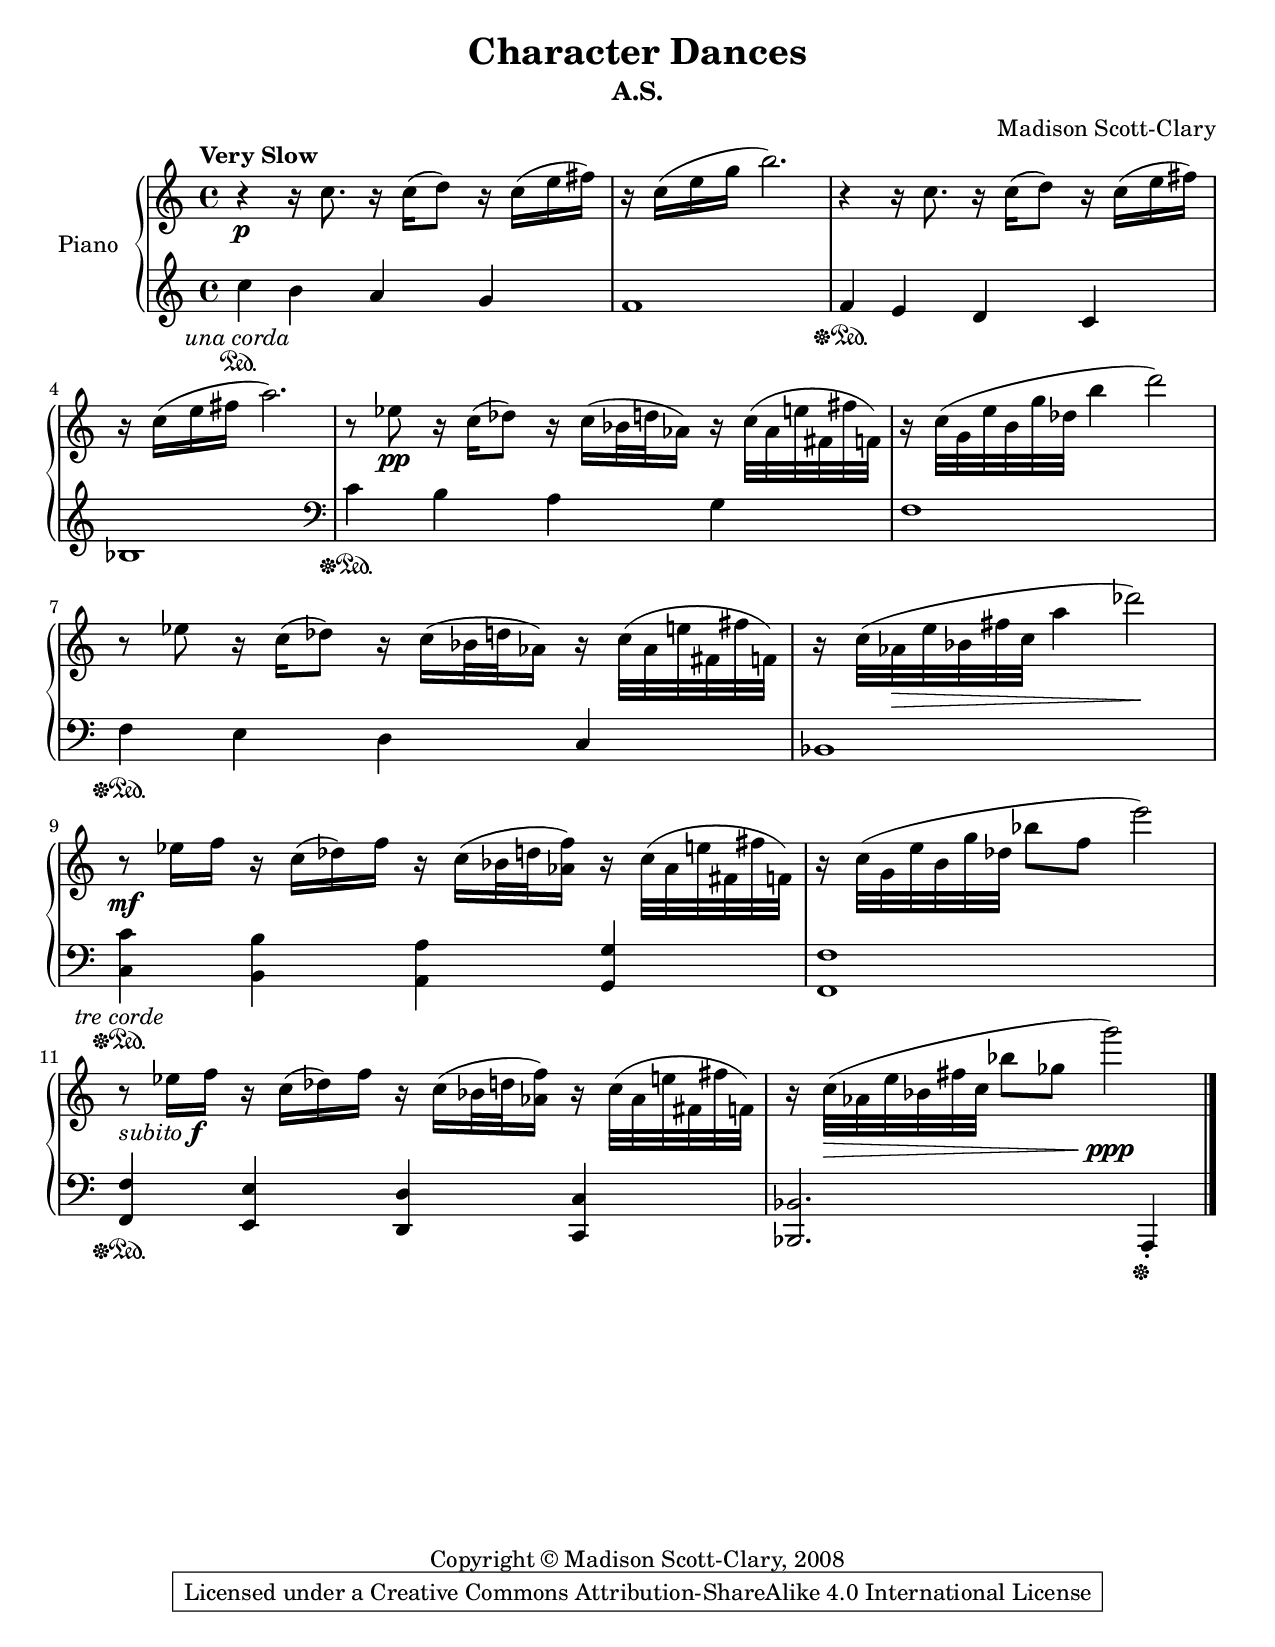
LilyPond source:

\version "2.18.2"

\header {
  title = "Character Dances"
  subtitle = "A.S."
  composer = "Madison Scott-Clary"
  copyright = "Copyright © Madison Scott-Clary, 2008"
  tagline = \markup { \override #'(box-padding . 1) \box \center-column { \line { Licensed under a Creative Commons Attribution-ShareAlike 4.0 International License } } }
}

\paper {
  #(set-paper-size "letter")
}

\version "2.18.2"

right = \relative c' {
  \key c \major
  \time 4/4
  \tempo "Very Slow"
  % Music follows here.
  r4\p r16 c'8. r16 c( d8) r16 c( e fis) %1
  r16 c( e g b2.) %2
  r4 r16 c,8. r16 c( d8) r16 c( e fis) %3
  r16 c( e fis a2.) %4
  r8 ees\pp r16 c( des8) r16 c( bes32 d aes16) r16 c32( aes e' fis, fis' f,) %5
  r16 c'32( g e' b g' des b'4 d2) %6
  r8 ees, r16 c( des8) r16 c( bes32 d aes16) r16 c32( aes e' fis, fis' f,) %7
  r16 c'32( aes\> e' bes fis' c a'4 des2\!) %8
  r8\mf ees,16 f r c( des) f r c( bes32 d <f aes,>16) r c32( aes e' fis, fis' f,) %9
  r16 c'32( g e' b g' des bes'8 f e'2) %10
  r8_\markup { \italic subito \dynamic f } ees,16 f r c( des) f r c( bes32 d <f aes,>16) r c32( aes e' fis, fis' f,) %11
  r16 c'32\>( aes e' bes fis' c bes'8 ges g'2\!\ppp) %12
  \bar "|."
}

left = \relative c' {
  \key c \major
  \time 4/4
  \tempo "Very Slow"
  \clef treble
  % Music follows here.
  c'4\unaCorda\sustainOn b a g %1
  f1 %2
  f4\sustainOff\sustainOn e d c %3
  bes1 \clef bass %4
  c4\sustainOff\sustainOn b a g %5
  f1 %6
  f4\sustainOff\sustainOn e d c %7
  bes1 %8
  <c c'>4\sustainOff\treCorde\sustainOn <b b'> <a a'> <g g'> %9
  <f f'>1 %10
  <f f'>4\sustainOff\sustainOn <e e'> <d d'> <c c'> %11
  <bes bes'>2. a4-.\sustainOff %12
  \bar "|."
}

CDAS = \new PianoStaff \with {
    instrumentName = "Piano"
  } <<
    \new Staff = "right" \with {
      midiInstrument = "acoustic grand"
    } \right
    \new Staff = "left" \with {
      midiInstrument = "acoustic grand"
    } { \clef bass \left }
  >>

\score {
  \CDAS
}
